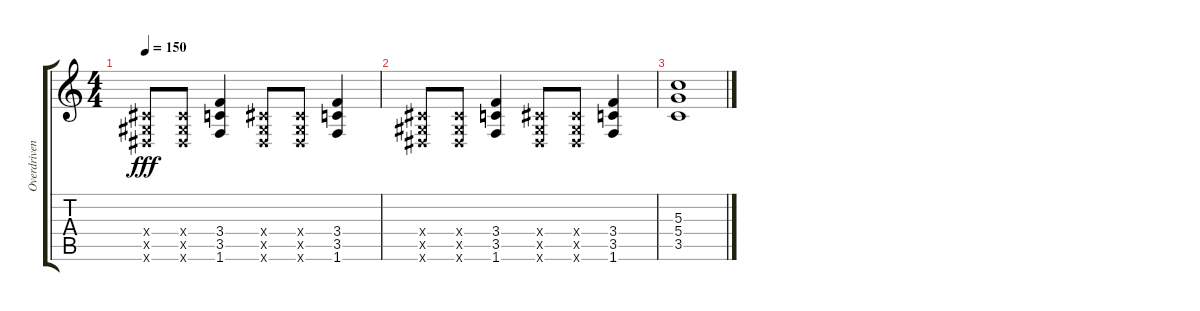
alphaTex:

\track ("Overdriven Guitar 2" "Overdriven") {instrument overdrivenguitar}
\staff {score tabs}
\tuning (E4 B3 G3 D3 A2 E2) {hide}
\ts (4 4)
\tempo 150
\clef g2
\ks c
(-1.4{x} -1.5{x} -1.6{x}).8{dy fff} (-1.4{x} -1.5{x} -1.6{x}).8 (3.4 3.5 1.6).4 (-1.4{x} -1.5{x} -1.6{x}).8 (-1.4{x} -1.5{x} -1.6{x}).8 (3.4 3.5 1.6).4 |
(-1.4{x} -1.5{x} -1.6{x}).8 (-1.4{x} -1.5{x} -1.6{x}).8 (3.4 3.5 1.6).4 (-1.4{x} -1.5{x} -1.6{x}).8 (-1.4{x} -1.5{x} -1.6{x}).8 (3.4 3.5 1.6).4 |
(5.3 5.4 3.5).1
